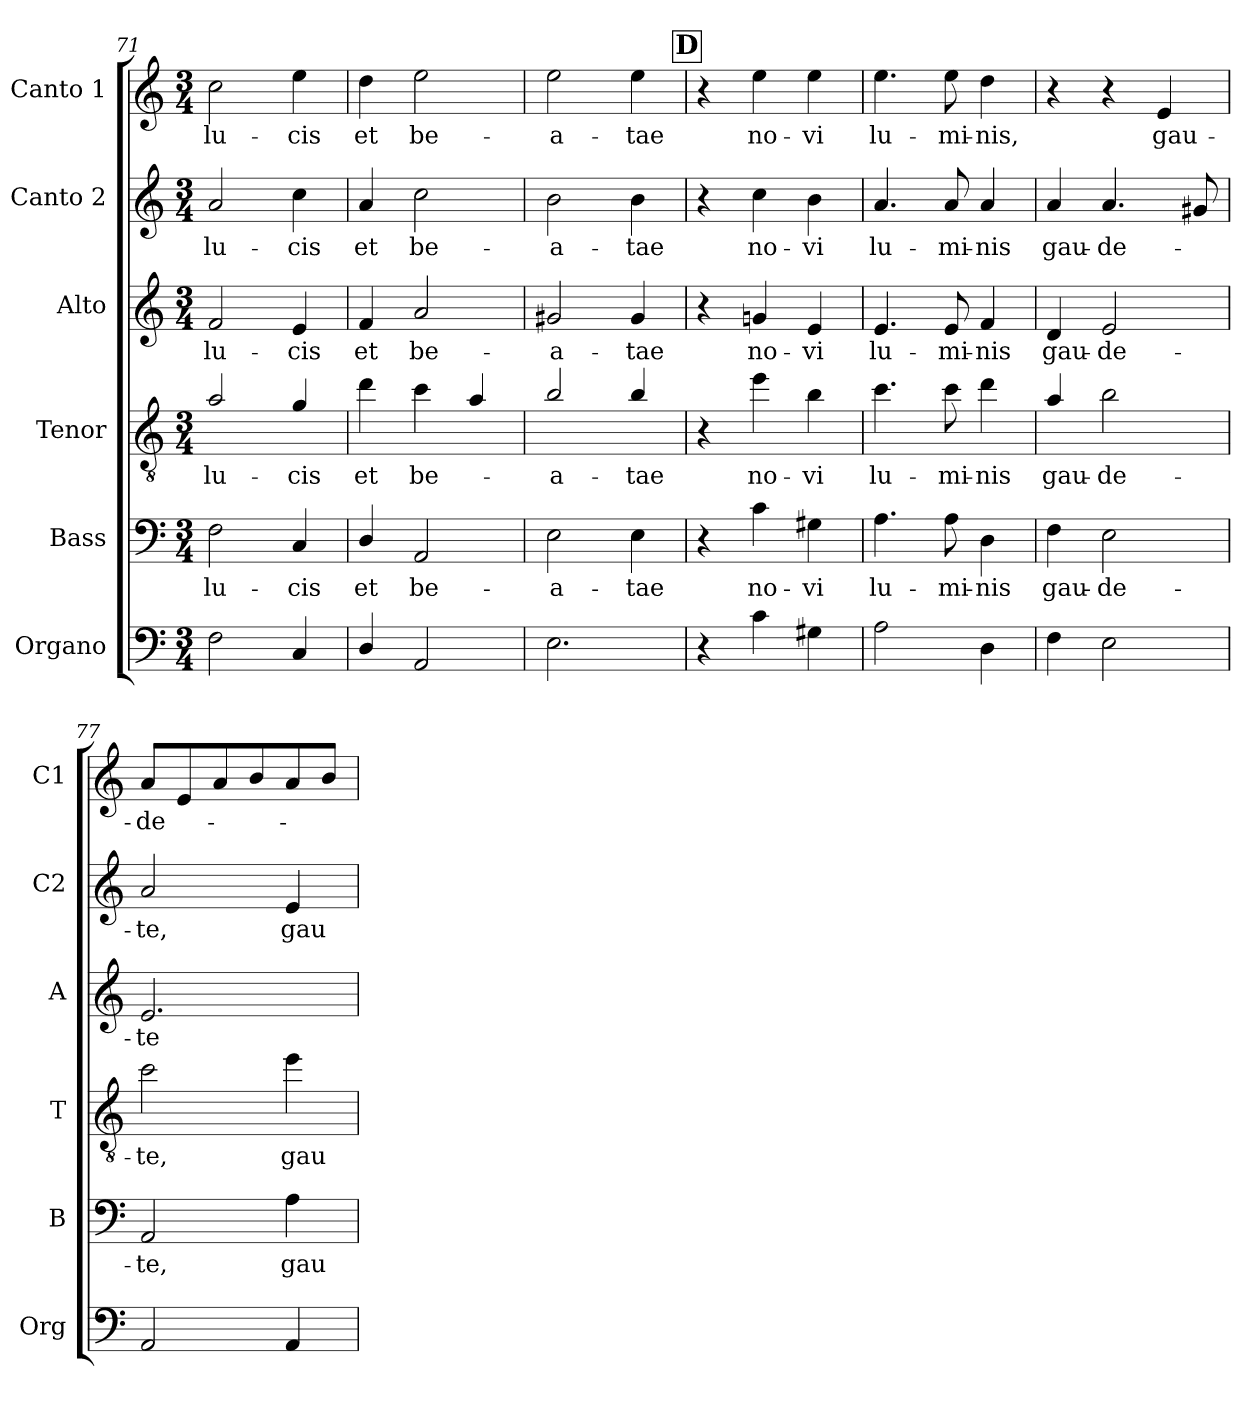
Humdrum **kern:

**kern	**kern	**text	**kern	**text	**kern	**text	**kern	**text	**kern	**text
*part6	*part5	*part5	*part4	*part4	*part3	*part3	*part2	*part2	*part1	*part1
*staff6	*staff5	*staff5	*staff4	*staff4	*staff3	*staff3	*staff2	*staff2	*staff1	*staff1
*I"Organo	*I"Bass	*	*I"Tenor	*	*I"Alto	*	*I"Canto 2	*	*I"Canto 1	*
*I'Org	*I'B	*	*I'T	*	*I'A	*	*I'C2	*	*I'C1	*
*clefF4	*clefF4	*	*clefGv2	*	*clefG2	*	*clefG2	*	*clefG2	*
*	*	*	*ITrd7c12	*	*	*	*	*	*	*
*k[]	*k[]	*	*k[]	*	*k[]	*	*k[]	*	*k[]	*
*C:	*C:	*	*C:	*	*C:	*	*C:	*	*C:	*
*M3/4	*M3/4	*	*M3/4	*	*M3/4	*	*M3/4	*	*M3/4	*
=71	=71	=71	=71	=71	=71	=71	=71	=71	=71	=71
!	!	!LO:LY:b	!	!	!	!	!	!	!	!
!	!	!	!	!LO:LY:b	!	!	!	!	!	!
!	!	!	!	!	!	!LO:LY:b	!	!	!	!
!	!	!	!	!	!	!	!	!LO:LY:b	!	!
!	!	!	!	!	!	!	!	!	!	!LO:LY:b
2F\	2F\	lu-	2A/	lu-	2f/	lu-	2a/	lu-	2cc\	lu-
!	!	!LO:LY:b	!	!	!	!	!	!	!	!
!	!	!	!	!LO:LY:b	!	!	!	!	!	!
!	!	!	!	!	!	!LO:LY:b	!	!	!	!
!	!	!	!	!	!	!	!	!LO:LY:b	!	!
!	!	!	!	!	!	!	!	!	!	!LO:LY:b
4C/	4C/	-cis	4G/	-cis	4e/	-cis	4cc\	-cis	4ee\	-cis
=72	=72	=72	=72	=72	=72	=72	=72	=72	=72	=72
!	!	!LO:LY:b	!	!	!	!	!	!	!	!
!	!	!	!	!LO:LY:b	!	!	!	!	!	!
!	!	!	!	!	!	!LO:LY:b	!	!	!	!
!	!	!	!	!	!	!	!	!LO:LY:b	!	!
!	!	!	!	!	!	!	!	!	!	!LO:LY:b
4D/	4D/	et	4d\	et	4f/	et	4a/	et	4dd\	et
!	!	!LO:LY:b	!	!	!	!	!	!	!	!
!	!	!	!	!LO:LY:b	!	!	!	!	!	!
!	!	!	!	!	!	!LO:LY:b	!	!	!	!
!	!	!	!	!	!	!	!	!LO:LY:b	!	!
!	!	!	!	!	!	!	!	!	!	!LO:LY:b
2AA/	2AA/	be-	4c\	be-	2a/	be-	2cc\	be-	2ee\	be-
.	.	.	4A/	.	.	.	.	.	.	.
=73	=73	=73	=73	=73	=73	=73	=73	=73	=73	=73
!	!	!LO:LY:b	!	!	!	!	!	!	!	!
!	!	!	!	!LO:LY:b	!	!	!	!	!	!
!	!	!	!	!	!	!LO:LY:b	!	!	!	!
!	!	!	!	!	!	!	!	!LO:LY:b	!	!
!	!	!	!	!	!	!	!	!	!	!LO:LY:b
2.E\	2E\	-a-	2B/	-a-	2g#X/	-a-	2b\	-a-	2ee\	-a-
!	!	!LO:LY:b	!	!	!	!	!	!	!	!
!	!	!	!	!LO:LY:b	!	!	!	!	!	!
!	!	!	!	!	!	!LO:LY:b	!	!	!	!
!	!	!	!	!	!	!	!	!LO:LY:b	!	!
!	!	!	!	!	!	!	!	!	!	!LO:LY:b
.	4E\	-tae	4B/	-tae	4g#/	-tae	4b\	-tae	4ee\	-tae
!!LO:REH:place=s1:a:t=D
=74	=74	=74	=74	=74	=74	=74	=74	=74	=74	=74
4r	4r	.	4r	.	4r	.	4r	.	4r	.
!	!	!LO:LY:b	!	!	!	!	!	!	!	!
!	!	!	!	!LO:LY:b	!	!	!	!	!	!
!	!	!	!	!	!	!LO:LY:b	!	!	!	!
!	!	!	!	!	!	!	!	!LO:LY:b	!	!
!	!	!	!	!	!	!	!	!	!	!LO:LY:b
4c\	4c\	no-	4e\	no-	4gn/	no-	4cc\	no-	4ee\	no-
!	!	!LO:LY:b	!	!	!	!	!	!	!	!
!	!	!	!	!LO:LY:b	!	!	!	!	!	!
!	!	!	!	!	!	!LO:LY:b	!	!	!	!
!	!	!	!	!	!	!	!	!LO:LY:b	!	!
!	!	!	!	!	!	!	!	!	!	!LO:LY:b
4G#X\	4G#X\	-vi	4B\	-vi	4e/	-vi	4b\	-vi	4ee\	-vi
=75	=75	=75	=75	=75	=75	=75	=75	=75	=75	=75
!	!	!LO:LY:b	!	!	!	!	!	!	!	!
!	!	!	!	!LO:LY:b	!	!	!	!	!	!
!	!	!	!	!	!	!LO:LY:b	!	!	!	!
!	!	!	!	!	!	!	!	!LO:LY:b	!	!
!	!	!	!	!	!	!	!	!	!	!LO:LY:b
2A\	4.A\	lu-	4.c\	lu-	4.e/	lu-	4.a/	lu-	4.ee\	lu-
!	!	!LO:LY:b	!	!	!	!	!	!	!	!
!	!	!	!	!LO:LY:b	!	!	!	!	!	!
!	!	!	!	!	!	!LO:LY:b	!	!	!	!
!	!	!	!	!	!	!	!	!LO:LY:b	!	!
!	!	!	!	!	!	!	!	!	!	!LO:LY:b
.	8A\	-mi-	8c\	-mi-	8e/	-mi-	8a/	-mi-	8ee\	-mi-
!	!	!LO:LY:b	!	!	!	!	!	!	!	!
!	!	!	!	!LO:LY:b	!	!	!	!	!	!
!	!	!	!	!	!	!LO:LY:b	!	!	!	!
!	!	!	!	!	!	!	!	!LO:LY:b	!	!
!	!	!	!	!	!	!	!	!	!	!LO:LY:b
4D\	4D\	-nis	4d\	-nis	4f/	-nis	4a/	-nis	4dd\	nis,
=76	=76	=76	=76	=76	=76	=76	=76	=76	=76	=76
!	!	!LO:LY:b	!	!	!	!	!	!	!	!
!	!	!	!	!LO:LY:b	!	!	!	!	!	!
!	!	!	!	!	!	!LO:LY:b	!	!	!	!
!	!	!	!	!	!	!	!	!LO:LY:b	!	!
4F\	4F\	gau-	4A/	gau-	4d/	gau-	4a/	gau-	4r	.
!	!	!LO:LY:b	!	!	!	!	!	!	!	!
!	!	!	!	!LO:LY:b	!	!	!	!	!	!
!	!	!	!	!	!	!LO:LY:b	!	!	!	!
!	!	!	!	!	!	!	!	!LO:LY:b	!	!
2E\	2E\	-de-	2B\	-de-	2e/	-de-	4.a/	-de-	4r	.
!	!	!	!	!	!	!	!	!	!	!LO:LY:b
.	.	.	.	.	.	.	.	.	4e/	gau-
.	.	.	.	.	.	.	8g#X/	.	.	.
!!LO:LB:g=z
=77	=77	=77	=77	=77	=77	=77	=77	=77	=77	=77
!	!	!LO:LY:b	!	!	!	!	!	!	!	!
!	!	!	!	!LO:LY:b	!	!	!	!	!	!
!	!	!	!	!	!	!LO:LY:b	!	!	!	!
!	!	!	!	!	!	!	!	!LO:LY:b	!	!
!	!	!	!	!	!	!	!	!	!	!LO:LY:b
2AA/	2AA/	-te,	2c\	-te,	2.e/	-te	2a/	-te,	8a/L	-de-
.	.	.	.	.	.	.	.	.	8e/	.
.	.	.	.	.	.	.	.	.	8a/	.
.	.	.	.	.	.	.	.	.	8b/	.
!	!	!LO:LY:b	!	!	!	!	!	!	!	!
!	!	!	!	!LO:LY:b	!	!	!	!	!	!
!	!	!	!	!	!	!	!	!LO:LY:b	!	!
4AA/	4A\	gau-	4e\	gau-	.	.	4e/	gau-	8a/	.
.	.	.	.	.	.	.	.	.	8b/J	.
=	=	=	=	=	=	=	=	=	=	=
*-	*-	*-	*-	*-	*-	*-	*-	*-	*-	*-
